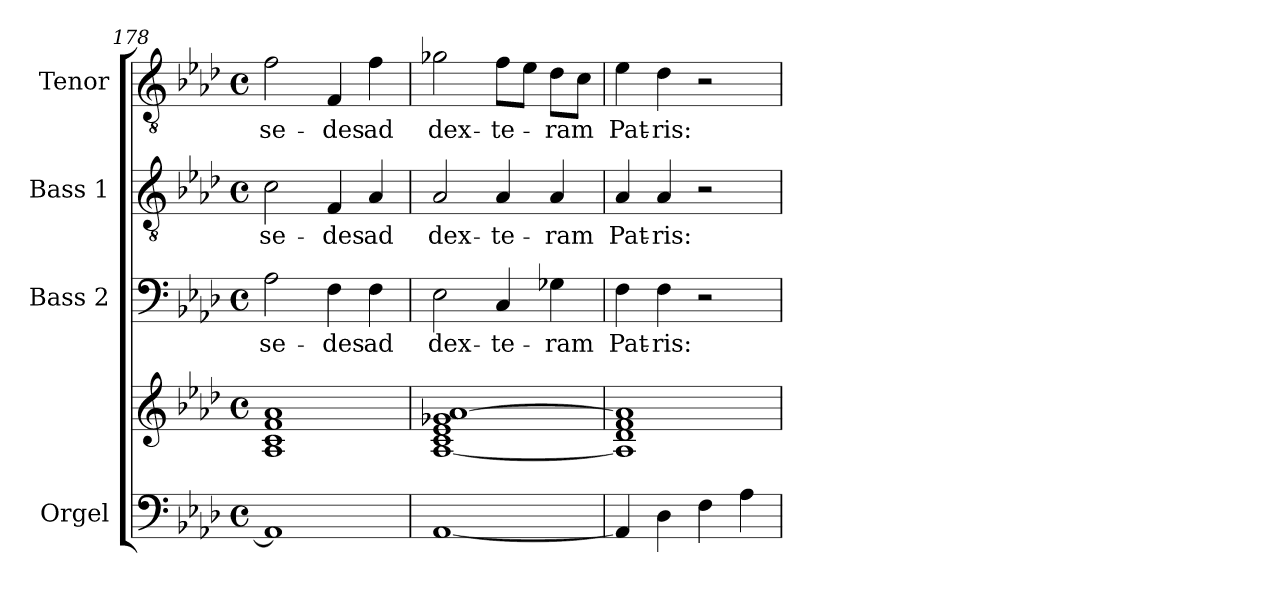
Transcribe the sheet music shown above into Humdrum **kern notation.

**kern	**kern	**kern	**text	**kern	**text	**kern	**text
*part4	*part4	*part3	*part3	*part2	*part2	*part1	*part1
*staff5	*staff4	*staff3	*staff3	*staff2	*staff2	*staff1	*staff1
*I"Orgel	*	*I"Bass 2	*	*I"Bass 1	*	*I"Tenor	*
*I'Org.	*	*I'B. 2	*	*I'B. 1	*	*I'T.	*
*clefF4	*clefG2	*clefF4	*	*clefGv2	*	*clefGv2	*
*k[b-e-a-d-]	*k[b-e-a-d-]	*k[b-e-a-d-]	*	*k[b-e-a-d-]	*	*k[b-e-a-d-]	*
*A-:	*A-:	*A-:	*	*A-:	*	*A-:	*
*M4/4	*M4/4	*M4/4	*	*M4/4	*	*M4/4	*
*met(c)	*met(c)	*met(c)	*	*met(c)	*	*met(c)	*
=178	=178	=178	=178	=178	=178	=178	=178
!	!	!	!LO:LY:b	!	!LO:LY:b	!	!LO:LY:b
1AA-]	1A- 1c 1f 1a-	2A-\	se-	2c\	se-	2f\	se-
!	!	!	!LO:LY:b	!	!LO:LY:b	!	!LO:LY:b
.	.	4F\	-des	4F/	-des	4F/	-des
!	!	!	!LO:LY:b	!	!LO:LY:b	!	!LO:LY:b
.	.	4F\	ad	4A-/	ad	4f\	ad
!!LO:LB:g=z
=179	=179	=179	=179	=179	=179	=179	=179
!	!	!	!LO:LY:b	!	!LO:LY:b	!	!LO:LY:b
[1AA-	[1A- 1c 1e- 1g-X [1a-	2E-\	dex-	2A-/	dex-	2g-X\	dex-
!	!	!	!LO:LY:b	!	!LO:LY:b	!	!LO:LY:b
.	.	4C/	-te-	4A-/	-te-	8f\L	-te-
.	.	.	.	.	.	8e-\J	.
!	!	!	!LO:LY:b	!	!LO:LY:b	!	!LO:LY:b
.	.	4G-X\	-ram	4A-/	-ram	8d-\L	-ram
.	.	.	.	.	.	8c\J	.
=180	=180	=180	=180	=180	=180	=180	=180
!	!	!	!LO:LY:b	!	!LO:LY:b	!	!LO:LY:b
4AA-/]	1A-] 1d- 1f 1a-]	4F\	Pat-	4A-/	Pat-	4e-\	Pat-
!	!	!	!LO:LY:b	!	!LO:LY:b	!	!LO:LY:b
4D-\	.	4F\	-ris:	4A-/	-ris:	4d-\	-ris:
4F\	.	2r	.	2r	.	2r	.
4A-\	.	.	.	.	.	.	.
=	=	=	=	=	=	=	=
*-	*-	*-	*-	*-	*-	*-	*-
